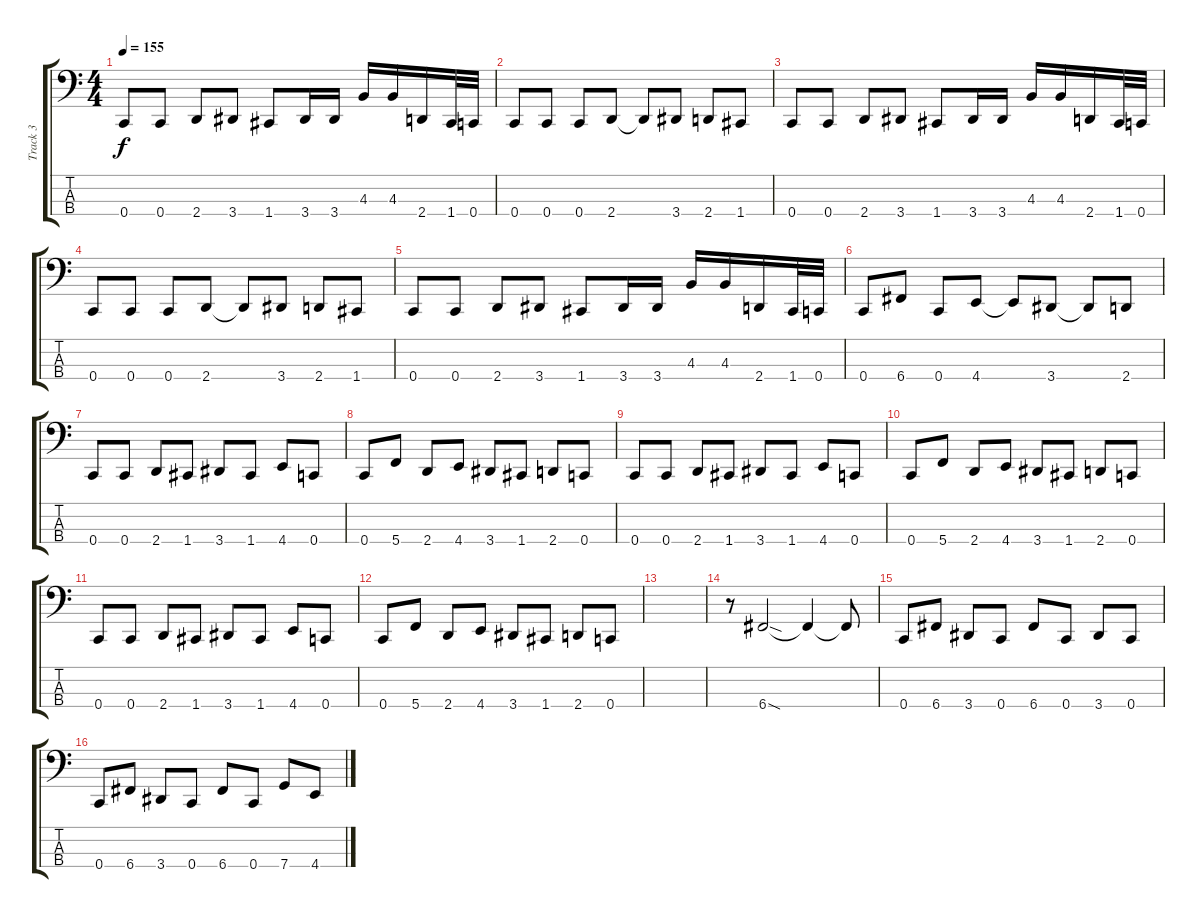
\track ("Track 3" "Track 3") {instrument electricbassfinger}
\staff {score tabs}
\tuning (F2 C2 G1 C1) {hide}
\ts (4 4)
\tempo 155
\clef f4
\ks c
0.4.8{dy f} 0.4.8 2.4.8 3.4.8 1.4.8 3.4.16 3.4.16 4.3.16 4.3.16 2.4.16 1.4.32 0.4.32 |
0.4.8 0.4.8 0.4.8 2.4.8 2.4{t}.8 3.4.8 2.4.8 1.4.8 |
0.4.8 0.4.8 2.4.8 3.4.8 1.4.8 3.4.16 3.4.16 4.3.16 4.3.16 2.4.16 1.4.32 0.4.32 |
0.4.8 0.4.8 0.4.8 2.4.8 2.4{t}.8 3.4.8 2.4.8 1.4.8 |
0.4.8 0.4.8 2.4.8 3.4.8 1.4.8 3.4.16 3.4.16 4.3.16 4.3.16 2.4.16 1.4.32 0.4.32 |
0.4.8 6.4.8 0.4.8 4.4.8 4.4{t}.8 3.4.8 3.4{t}.8 2.4.8 |
0.4.8 0.4.8 2.4.8 1.4.8 3.4.8 1.4.8 4.4.8 0.4.8 |
0.4.8 5.4.8 2.4.8 4.4.8 3.4.8 1.4.8 2.4.8 0.4.8 |
0.4.8 0.4.8 2.4.8 1.4.8 3.4.8 1.4.8 4.4.8 0.4.8 |
0.4.8 5.4.8 2.4.8 4.4.8 3.4.8 1.4.8 2.4.8 0.4.8 |
0.4.8 0.4.8 2.4.8 1.4.8 3.4.8 1.4.8 4.4.8 0.4.8 |
0.4.8 5.4.8 2.4.8 4.4.8 3.4.8 1.4.8 2.4.8 0.4.8 |
|
r.8 6.4{sod}.2 6.4{t}.4 6.4{t}.8 |
0.4.8 6.4.8 3.4.8 0.4.8 6.4.8 0.4.8 3.4.8 0.4.8 |
0.4.8 6.4.8 3.4.8 0.4.8 6.4.8 0.4.8 7.4.8 4.4.8
